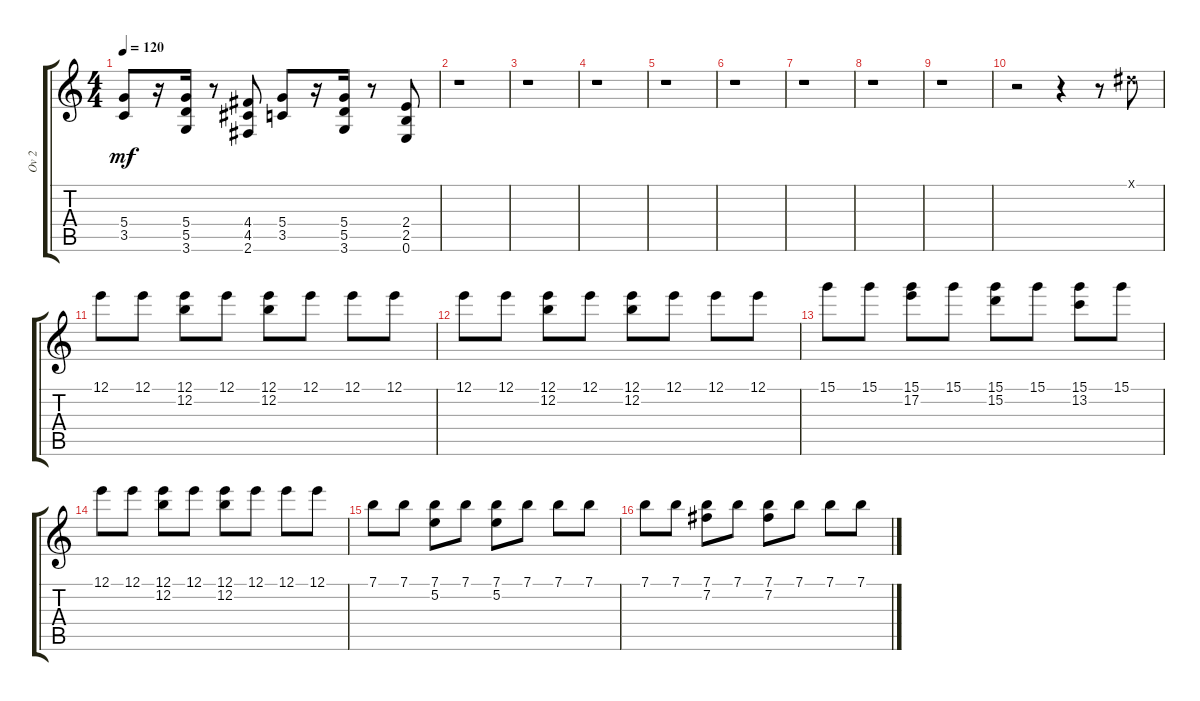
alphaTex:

\track ("Ov 2" "Ov 2") {instrument overdrivenguitar}
\staff {score tabs}
\tuning (E4 B3 G3 D3 A2 E2) {hide}
\ts (4 4)
\tempo 120
\clef g2
\ks c
(5.4 3.5).8{dy mf} r.16 (5.4 5.5 3.6).16 r.8 (4.4 4.5 2.6).8 (5.4 3.5).8 r.16 (5.4 5.5 3.6).16 r.8 (2.4 2.5 0.6).8 |
r.1 |
r.1 |
r.1 |
r.1 |
r.1 |
r.1 |
r.1 |
r.1 |
r.2 r.4 r.8 -1.1{x}.8{volume 0} |
12.1.8{volume 13} 12.1.8 (12.1 12.2).8 12.1.8 (12.1 12.2).8 12.1.8 12.1.8 12.1.8{volume 3} |
12.1.8{volume 13} 12.1.8 (12.1 12.2).8 12.1.8 (12.1 12.2).8 12.1.8 12.1.8 12.1.8{volume 3} |
15.1.8{volume 13} 15.1.8 (15.1 17.2).8 15.1.8 (15.1 15.2).8 15.1.8 (15.1 13.2).8 15.1.8{volume 3} |
12.1.8{volume 13} 12.1.8 (12.1 12.2).8 12.1.8 (12.1 12.2).8 12.1.8 12.1.8 12.1.8{volume 3} |
7.1.8{volume 13} 7.1.8 (7.1 5.2).8 7.1.8 (7.1 5.2).8 7.1.8 7.1.8 7.1.8{volume 3} |
7.1.8{volume 13} 7.1.8 (7.1 7.2).8 7.1.8 (7.1 7.2).8 7.1.8 7.1.8 7.1.8{volume 3}
